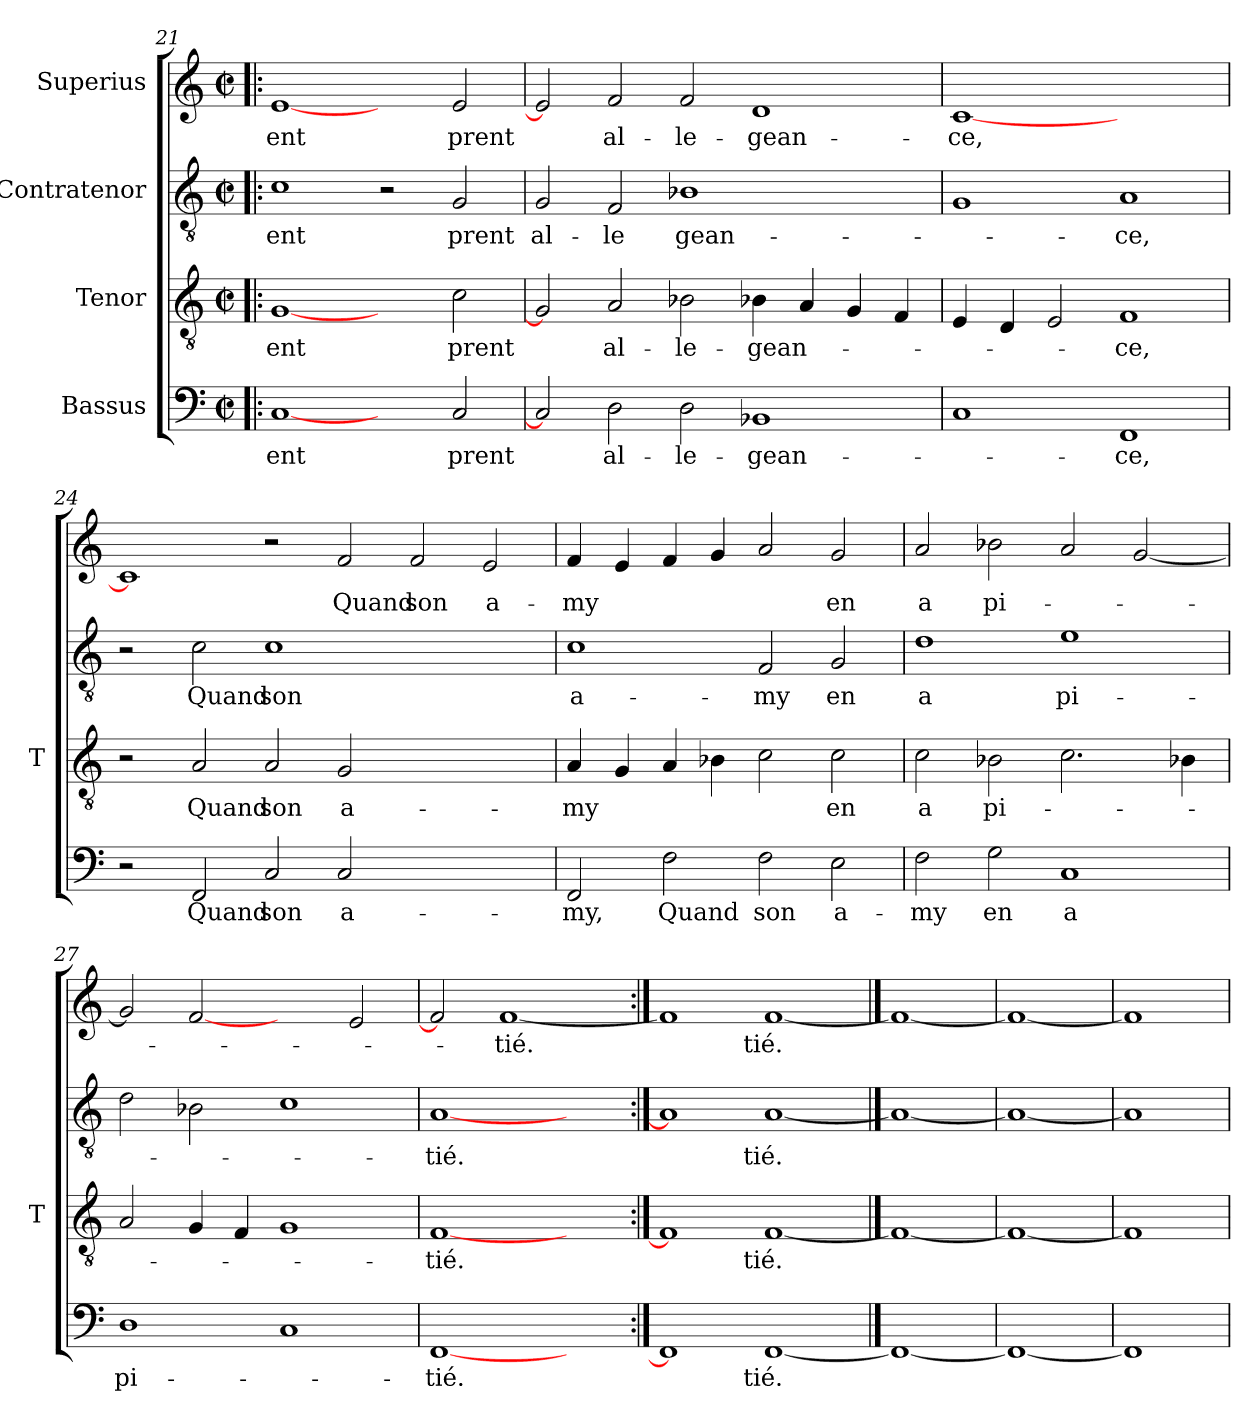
**kern	**text	**kern	**text	**kern	**text	**kern	**text
*part4	*part4	*part3	*part3	*part2	*part2	*part1	*part1
*staff4	*staff4	*staff3	*staff3	*staff2	*staff2	*staff1	*staff1
*I"Bassus	*	*I"Tenor	*	*I"Contratenor	*	*I"Superius	*
*	*	*I'T	*	*	*	*	*
*clefF4	*	*clefGv2	*	*clefGv2	*	*clefG2	*
*k[]	*	*k[]	*	*k[]	*	*k[]	*
*C:	*	*C:	*	*C:	*	*C:	*
*M2/2	*	*M2/2	*	*M2/2	*	*M2/2	*
*met(c|)	*	*met(c|)	*	*met(c|)	*	*met(c|)	*
=21!|:	=21!|:	=21!|:	=21!|:	=21!|:	=21!|:	=21!|:	=21!|:
[1C	-ent	[1G	-ent	1c	-ent	[1e	-ent
2ryy	.	2ryy	.	2r	.	2ryy	.
2C	-prent	2c	-prent	2G	-prent	2e	-prent
=22	=22	=22	=22	=22	=22	=22	=22
2C]	.	2G]	.	2G	al-	2e]	.
2D	al-	2A	al-	2F	-le	2f	al-
2D	le-	2B-X	le-	1B-X	gean-	2f	le-
1BB-X	gean-	4B-X	gean-	.	.	1d	gean-
.	.	4A	.	.	.	.	.
.	.	4G	.	2ryy	.	.	.
.	.	4F	.	.	.	.	.
!!LO:LB:g=z
=23	=23	=23	=23	=23	=23	=23	=23
1C	.	4E	.	1G	.	[1c	-ce,
.	.	4D	.	.	.	.	.
.	.	2E	.	.	.	.	.
1FF	-ce,	1F	-ce,	1A	-ce,	1ryy	.
=24	=24	=24	=24	=24	=24	=24	=24
2r	.	2r	.	2r	.	1c]	.
2FF	-Quand	2A	-Quand	2c	-Quand	.	.
2C	-son	2A	-son	1c	-son	2r	.
2C	a-	2G	a-	.	.	2f	-Quand
1ryy	.	1ryy	.	1ryy	.	2f	-son
.	.	.	.	.	.	2e	a-
=25	=25	=25	=25	=25	=25	=25	=25
2FF	-my,	4A	-my	1c	a-	4f	-my
.	.	4G	.	.	.	4e	.
2F	-Quand	4A	.	.	.	4f	.
.	.	4B-X	.	.	.	4g	.
2F	-son	2c	.	2F	-my	2a	.
2E	a-	2c	-en	2G	-en	2g	-en
=26	=26	=26	=26	=26	=26	=26	=26
2F	-my	2c	-a	1d	-a	2a	-a
2G	-en	2B-X	pi-	.	.	2b-X	pi-
1C	-a	2.c	.	1e	pi-	2a	.
.	.	.	.	.	.	[2g	.
.	.	4B-X	.	.	.	.	.
=27	=27	=27	=27	=27	=27	=27	=27
1D	pi-	2A	.	2d	.	2g]	.
.	.	4G	.	2B-X	.	[2f	.
.	.	4F	.	.	.	.	.
1C	.	1G	.	1c	.	2ryy	.
.	.	.	.	.	.	2e	.
=28	=28	=28	=28	=28	=28	=28	=28
[1FF	-tié.	[1F	-tié.	[1A	-tié.	2f]	.
.	.	.	.	.	.	[1f	-tié.
2ryy	.	2ryy	.	2ryy	.	.	.
=29:|!	=29:|!	=29:|!	=29:|!	=29:|!	=29:|!	=29:|!	=29:|!
1FF]	.	1F]	.	1A]	.	1f]	.
[1FF	-tié.	[1F	-tié.	[1A	-tié.	[1f	-tié.
==30	==30	==30	==30	==30	==30	==30	==30
1FF_	.	1F_	.	1A_	.	1f_	.
=31	=31	=31	=31	=31	=31	=31	=31
1FF_	.	1F_	.	1A_	.	1f_	.
=32	=32	=32	=32	=32	=32	=32	=32
1FF]	.	1F]	.	1A]	.	1f]	.
=	=	=	=	=	=	=	=
*-	*-	*-	*-	*-	*-	*-	*-
